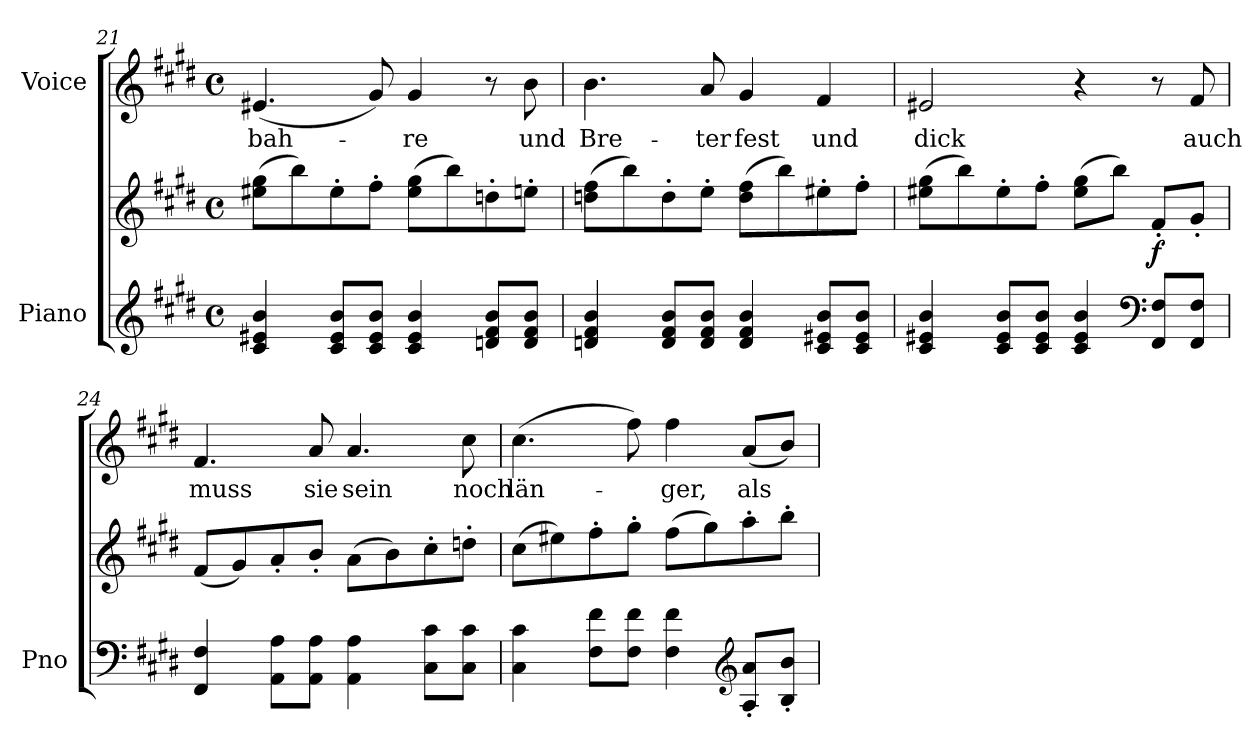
**kern	**kern	**dynam	**kern	**text
*part2	*part2	*part2	*part1	*part1
*staff3	*staff2	*staff2/3	*staff1	*staff1
*I"Piano	*	*	*I"Voice	*
*I'Pno	*	*	*	*
!!LO:PB:g=z
*clefG2	*clefG2	*	*clefG2	*
*k[f#c#g#d#]	*k[f#c#g#d#]	*	*k[f#c#g#d#]	*
*M4/4	*M4/4	*	*M4/4	*
*met(c)	*met(c)	*	*met(c)	*
=21	=21	=21	=21	=21
!	!	!	!	!LO:LY:b
4c#/ 4e#X/ 4b/	(>8ee#X\ 8gg#\L	.	(<4.e#X/	-bah-
.	8bb\)	.	.	.
8c#/ 8e#/ 8b/L	8ee#'\	.	.	.
8c#/ 8e#/ 8b/J	8ff#'\J	.	8g#/)	.
!	!	!	!	!LO:LY:b
4c#/ 4e#/ 4b/	(>8ee#\ 8gg#\L	.	4g#/	-re
.	8bb\)	.	.	.
8dn/ 8f#/ 8b/L	8ddn'\	.	8r	.
!	!	!	!	!LO:LY:b
8d/ 8f#/ 8b/J	8een'\J	.	8b\	und
=22	=22	=22	=22	=22
!	!	!	!	!LO:LY:b
4dn/ 4f#/ 4b/	(>8ddn\ 8ff#\L	.	4.b\	Bre-
.	8bb\)	.	.	.
8d/ 8f#/ 8b/L	8dd'\	.	.	.
!	!	!	!	!LO:LY:b
8d/ 8f#/ 8b/J	8ee'\J	.	8a/	-ter
!	!	!	!	!LO:LY:b
4d/ 4f#/ 4b/	(>8dd\ 8ff#\L	.	4g#/	fest
.	8bb\)	.	.	.
!	!	!	!	!LO:LY:b
8c#/ 8e#X/ 8b/L	8ee#X'\	.	4f#/	und
8c#/ 8e#/ 8b/J	8ff#'\J	.	.	.
=23	=23	=23	=23	=23
!	!	!	!	!LO:LY:b
4c#/ 4e#X/ 4b/	(>8ee#X\ 8gg#\L	.	2e#X/	dick
.	8bb\)	.	.	.
8c#/ 8e#/ 8b/L	8ee#'\	.	.	.
8c#/ 8e#/ 8b/J	8ff#'\J	.	.	.
4c#/ 4e#/ 4b/	(>8ee#\ 8gg#\L	.	4r	.
.	8bb\J)	.	.	.
*clefF4	*	*	*	*
!	!	!LO:DY:b	!	!
8FF#/ 8F#/L	8f#'/L	f	8r	.
!	!	!	!	!LO:LY:b
8FF#/ 8F#/J	8g#'/J	.	8f#/	auch
=24	=24	=24	=24	=24
!	!	!	!	!LO:LY:b
4FF#/ 4F#/	(<8f#/L	.	4.f#/	muss
.	8g#/)	.	.	.
8AA\ 8A\L	8a'/	.	.	.
!	!	!	!	!LO:LY:b
8AA\ 8A\J	8b'/J	.	8a/	sie
!	!	!	!	!LO:LY:b
4AA\ 4A\	(>8a\L	.	4.a/	sein
.	8b\)	.	.	.
8C#\ 8c#\L	8cc#'\	.	.	.
!	!	!	!	!LO:LY:b
8C#\ 8c#\J	8ddn'\J	.	8cc#\	noch
=25	=25	=25	=25	=25
!	!	!	!	!LO:LY:b
4C#\ 4c#\	(>8cc#\L	.	(>4.cc#\	län-
.	8ee#X\)	.	.	.
8F#\ 8f#\L	8ff#'\	.	.	.
8F#\ 8f#\J	8gg#'\J	.	8ff#\)	.
!	!	!	!	!LO:LY:b
4F#\ 4f#\	(>8ff#\L	.	4ff#\	-ger,
.	8gg#\)	.	.	.
*clefG2	*	*	*	*
!	!	!	!	!LO:LY:b
8A/' 8a/'L	8aa'\	.	(<8a/L	als
8B/' 8b/'J	8bb'\J	.	8b/J)	.
=	=	=	=	=
*-	*-	*-	*-	*-
